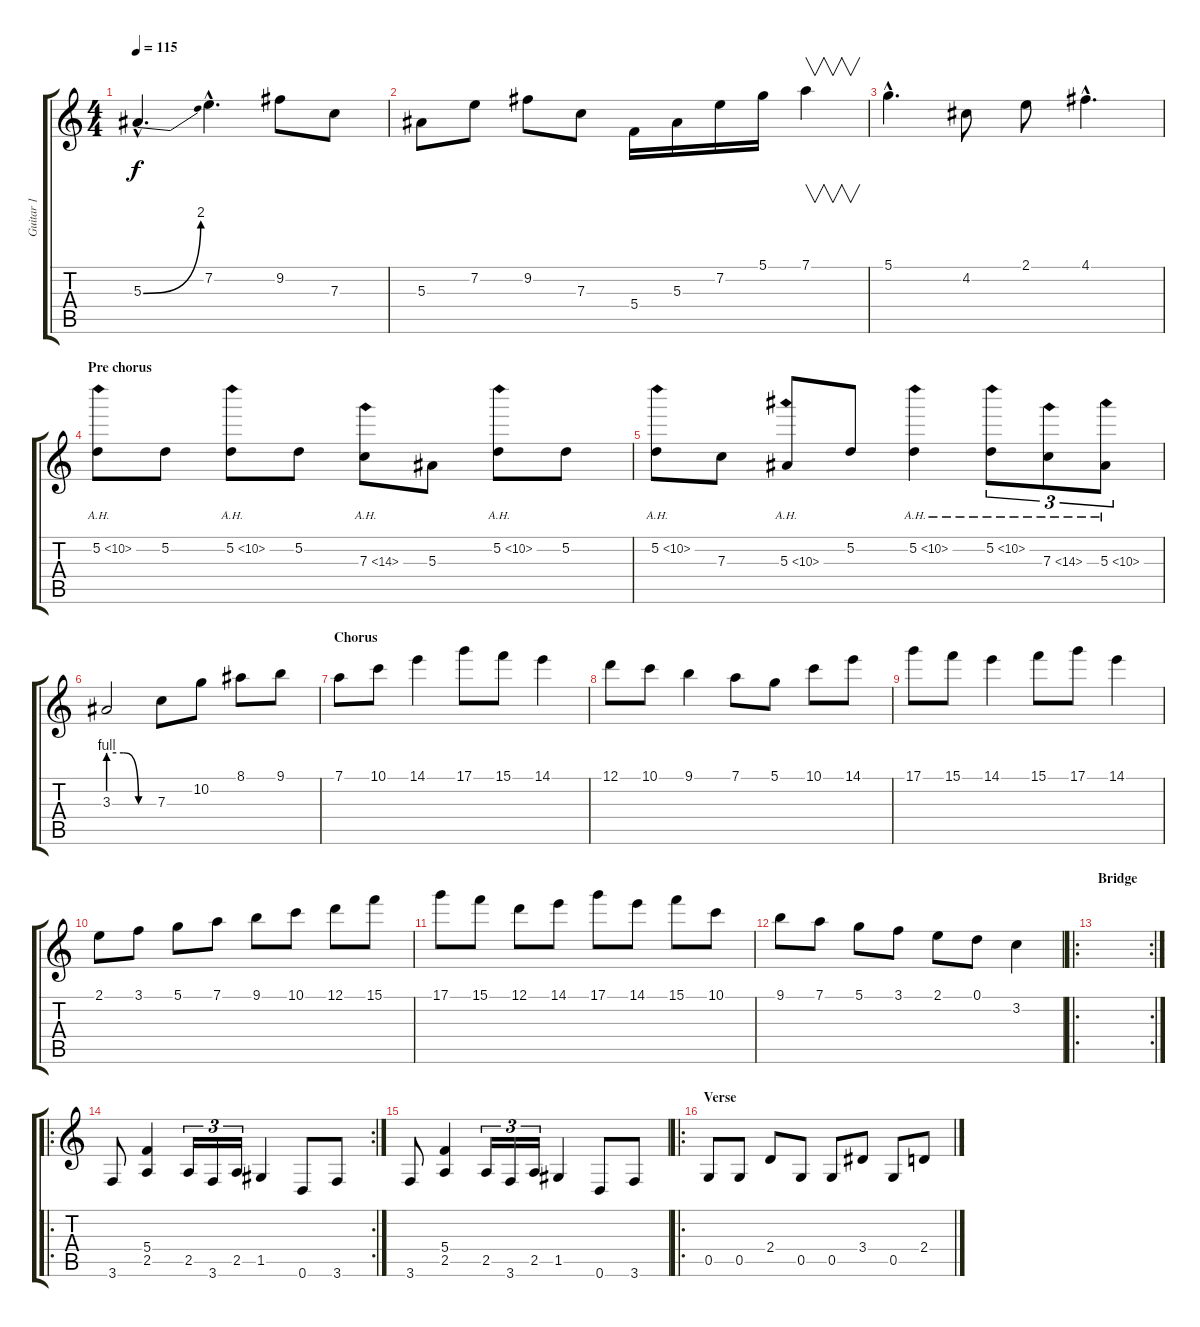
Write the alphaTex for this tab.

\track ("Guitar 1" "Guitar 1") {instrument distortionguitar}
\staff {score tabs}
\tuning (D4 A3 F3 C3 G2 D2) {hide}
\ts (4 4)
\tempo 115
\clef g2
\ks c
5.3{be (bend 0 0 60 8) hac}.4{d dy f} 7.2{hac}.4{d} 9.2.8 7.3.8 |
5.3.8 7.2.8 9.2.8 7.3.8 5.4.16 5.3.16 7.2.16 5.1.16 7.1.4{v} |
5.1{hac}.4{d} 4.2.8 2.1.8 4.1{hac}.4{d} |
\section ("" "Pre chorus")
5.2{ah 5}.8 5.2.8 5.2{ah 5}.8 5.2.8 7.3{ah 7}.8 5.3.8 5.2{ah 5}.8 5.2.8 |
5.2{ah 5}.8 7.3.8 5.3{ah 5}.8 5.2.8 5.2{ah 5}.4 5.2{ah 5}.8{tu (3 2)} 7.3{ah 7}.8{tu (3 2)} 5.3{ah 5}.8{tu (3 2)} |
3.3{be (custom 0 4 20 4 40 0 60 0)}.2 7.3.8 10.2.8 8.1.8 9.1.8 |
\section ("" "Chorus")
7.1.8{volume 13} 10.1.8 14.1.4 17.1.8 15.1.8 14.1.4 |
12.1.8 10.1.8 9.1.4 7.1.8 5.1.8 10.1.8 14.1.8 |
17.1.8 15.1.8 14.1.4 15.1.8 17.1.8 14.1.4 |
2.1.8 3.1.8 5.1.8 7.1.8 9.1.8 10.1.8 12.1.8 15.1.8 |
17.1.8 15.1.8 12.1.8 14.1.8 17.1.8 14.1.8 15.1.8 10.1.8 |
9.1.8 7.1.8 5.1.8 3.1.8 2.1.8 0.1.8 3.2.4 |
\ro
\rc 2
\section ("" "Bridge")
|
\ro
\rc 2
3.6.8 (5.4 2.5).4 2.5.16{tu (3 2)} 3.6.16{tu (3 2)} 2.5.16{tu (3 2)} 1.5.4 0.6.8 3.6.8 |
3.6.8 (5.4 2.5).4 2.5.16{tu (3 2)} 3.6.16{tu (3 2)} 2.5.16{tu (3 2)} 1.5.4 0.6.8 3.6.8 |
\ro
\section ("" "Verse")
0.5.8 0.5.8 2.4.8 0.5.8 0.5.8 3.4.8 0.5.8 2.4.8
